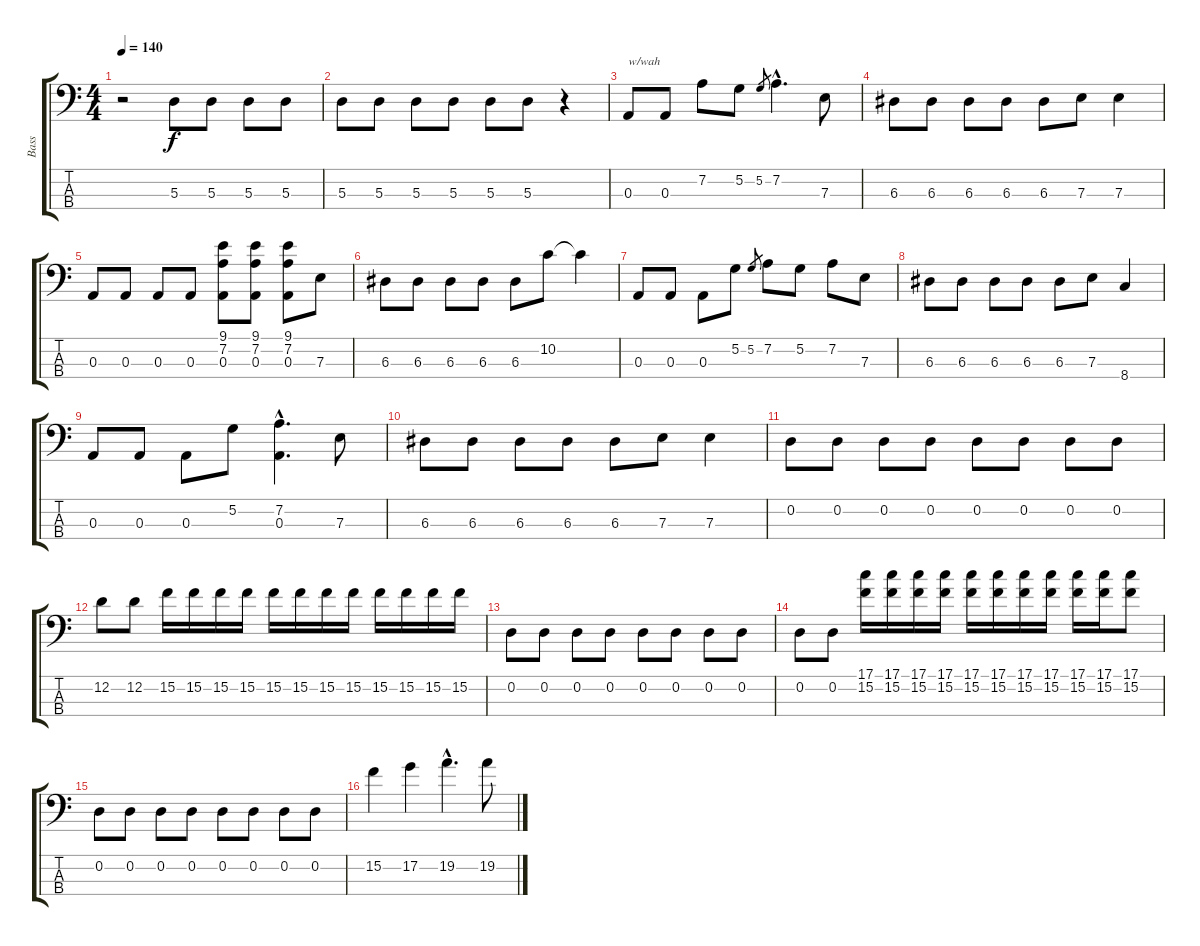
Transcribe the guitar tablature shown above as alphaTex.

\track ("Bass" "Bass") {instrument electricbassfinger}
\staff {score tabs}
\tuning (G2 D2 A1 E1) {hide}
\ts (4 4)
\tempo 140
\clef f4
\ks c
r.2{dy f} 5.3.8 5.3.8 5.3.8 5.3.8 |
5.3.8 5.3.8 5.3.8 5.3.8 5.3.8 5.3.8 r.4 |
0.3.8{txt "w/wah"} 0.3.8 7.2.8 5.2.8 5.2.8{gr} 7.2{hac}.4{d} 7.3.8 |
6.3.8 6.3.8 6.3.8 6.3.8 6.3.8 7.3.8 7.3.4 |
0.3.8 0.3.8 0.3.8 0.3.8 (9.1 7.2 0.3).8 (9.1 7.2 0.3).8 (9.1 7.2 0.3).8 7.3.8 |
6.3.8 6.3.8 6.3.8 6.3.8 6.3.8 10.2.8 10.2{t}.4 |
0.3.8 0.3.8 0.3.8 5.2.8 5.2.8{gr} 7.2.8 5.2.8 7.2.8 7.3.8 |
6.3.8 6.3.8 6.3.8 6.3.8 6.3.8 7.3.8 8.4.4 |
0.3.8 0.3.8 0.3.8 5.2.8 (7.2{hac} 0.3{hac}).4{d} 7.3.8 |
6.3.8 6.3.8 6.3.8 6.3.8 6.3.8 7.3.8 7.3.4 |
0.2.8 0.2.8 0.2.8 0.2.8 0.2.8 0.2.8 0.2.8 0.2.8 |
12.2.8 12.2.8 15.2.16 15.2.16 15.2.16 15.2.16 15.2.16 15.2.16 15.2.16 15.2.16 15.2.16 15.2.16 15.2.16 15.2.16 |
0.2.8 0.2.8 0.2.8 0.2.8 0.2.8 0.2.8 0.2.8 0.2.8 |
0.2.8 0.2.8 (17.1 15.2).16 (17.1 15.2).16 (17.1 15.2).16 (17.1 15.2).16 (17.1 15.2).16 (17.1 15.2).16 (17.1 15.2).16 (17.1 15.2).16 (17.1 15.2).16 (17.1 15.2).16 (17.1 15.2).8 |
0.2.8 0.2.8 0.2.8 0.2.8 0.2.8 0.2.8 0.2.8 0.2.8 |
15.2.4 17.2.4 19.2{hac}.4{d} 19.2.8
